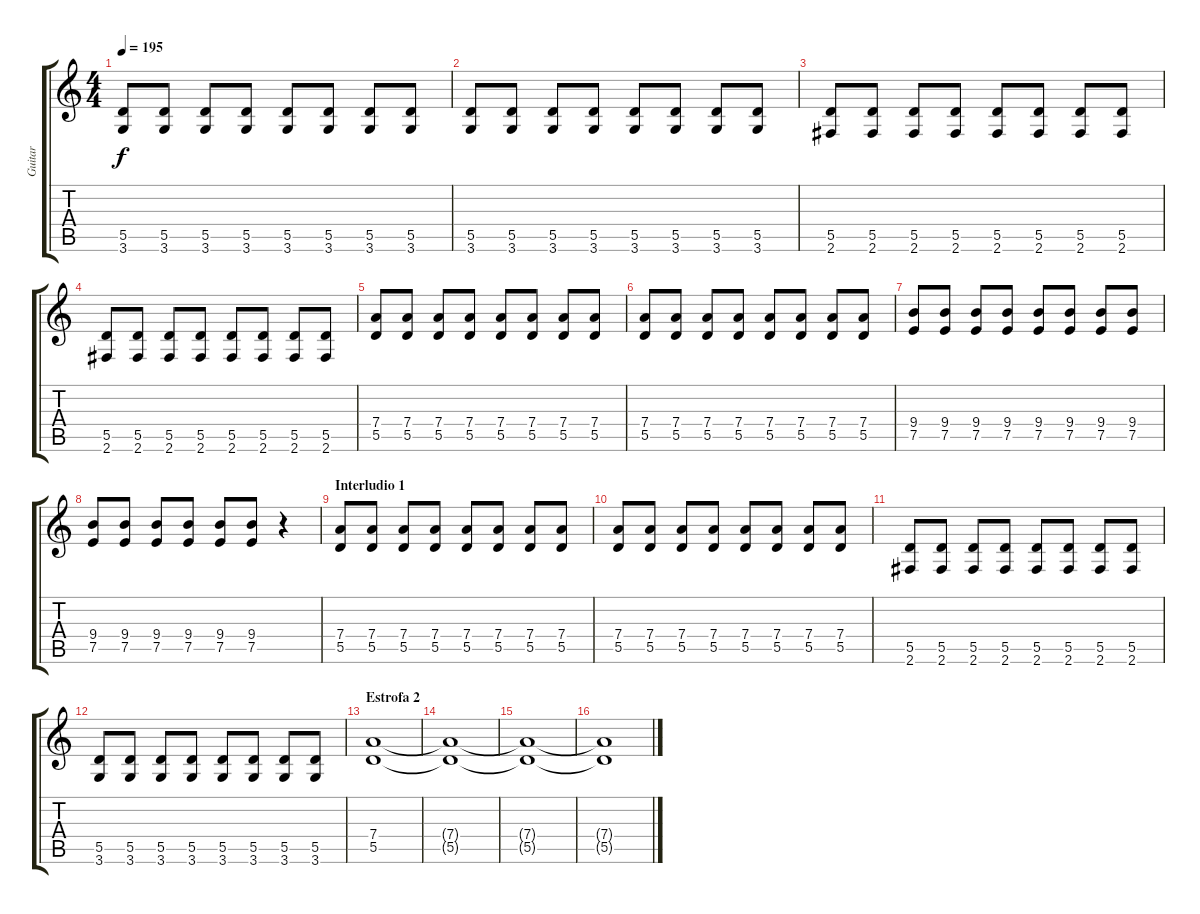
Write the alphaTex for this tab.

\track ("Guitar" "Guitar") {instrument overdrivenguitar}
\staff {score tabs}
\tuning (E4 B3 G3 D3 A2 E2) {hide}
\ts (4 4)
\tempo 195
\clef g2
\ks c
(5.5 3.6).8{dy f} (5.5 3.6).8 (5.5 3.6).8 (5.5 3.6).8 (5.5 3.6).8 (5.5 3.6).8 (5.5 3.6).8 (5.5 3.6).8 |
(5.5 3.6).8 (5.5 3.6).8 (5.5 3.6).8 (5.5 3.6).8 (5.5 3.6).8 (5.5 3.6).8 (5.5 3.6).8 (5.5 3.6).8 |
(5.5 2.6).8 (5.5 2.6).8 (5.5 2.6).8 (5.5 2.6).8 (5.5 2.6).8 (5.5 2.6).8 (5.5 2.6).8 (5.5 2.6).8 |
(5.5 2.6).8 (5.5 2.6).8 (5.5 2.6).8 (5.5 2.6).8 (5.5 2.6).8 (5.5 2.6).8 (5.5 2.6).8 (5.5 2.6).8 |
(7.4 5.5).8 (7.4 5.5).8 (7.4 5.5).8 (7.4 5.5).8 (7.4 5.5).8 (7.4 5.5).8 (7.4 5.5).8 (7.4 5.5).8 |
(7.4 5.5).8 (7.4 5.5).8 (7.4 5.5).8 (7.4 5.5).8 (7.4 5.5).8 (7.4 5.5).8 (7.4 5.5).8 (7.4 5.5).8 |
(9.4 7.5).8 (9.4 7.5).8 (9.4 7.5).8 (9.4 7.5).8 (9.4 7.5).8 (9.4 7.5).8 (9.4 7.5).8 (9.4 7.5).8 |
(9.4 7.5).8 (9.4 7.5).8 (9.4 7.5).8 (9.4 7.5).8 (9.4 7.5).8 (9.4 7.5).8 r.4 |
\section ("" "Interludio 1")
(7.4 5.5).8 (7.4 5.5).8 (7.4 5.5).8 (7.4 5.5).8 (7.4 5.5).8 (7.4 5.5).8 (7.4 5.5).8 (7.4 5.5).8 |
(7.4 5.5).8 (7.4 5.5).8 (7.4 5.5).8 (7.4 5.5).8 (7.4 5.5).8 (7.4 5.5).8 (7.4 5.5).8 (7.4 5.5).8 |
(5.5 2.6).8 (5.5 2.6).8 (5.5 2.6).8 (5.5 2.6).8 (5.5 2.6).8 (5.5 2.6).8 (5.5 2.6).8 (5.5 2.6).8 |
(5.5 3.6).8 (5.5 3.6).8 (5.5 3.6).8 (5.5 3.6).8 (5.5 3.6).8 (5.5 3.6).8 (5.5 3.6).8 (5.5 3.6).8 |
\section ("" "Estrofa 2")
(7.4 5.5).1 |
(7.4{t} 5.5{t}).1 |
(7.4{t} 5.5{t}).1 |
(7.4{t} 5.5{t}).1
